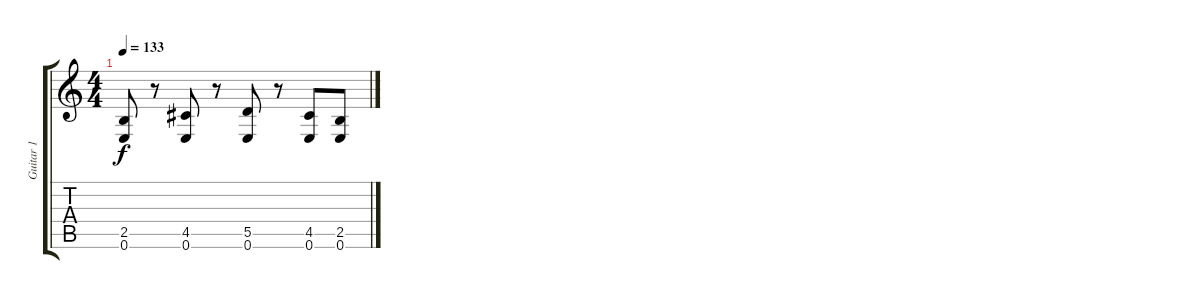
\track ("Guitar 1" "Guitar 1") {instrument distortionguitar}
\staff {score tabs}
\tuning (E4 B3 G3 D3 A2 E2) {hide}
\ts (4 4)
\tempo 133
\clef g2
\ks c
(2.5 0.6).8{dy f} r.8 (4.5 0.6).8 r.8 (5.5 0.6).8 r.8 (4.5 0.6).8 (2.5 0.6).8
